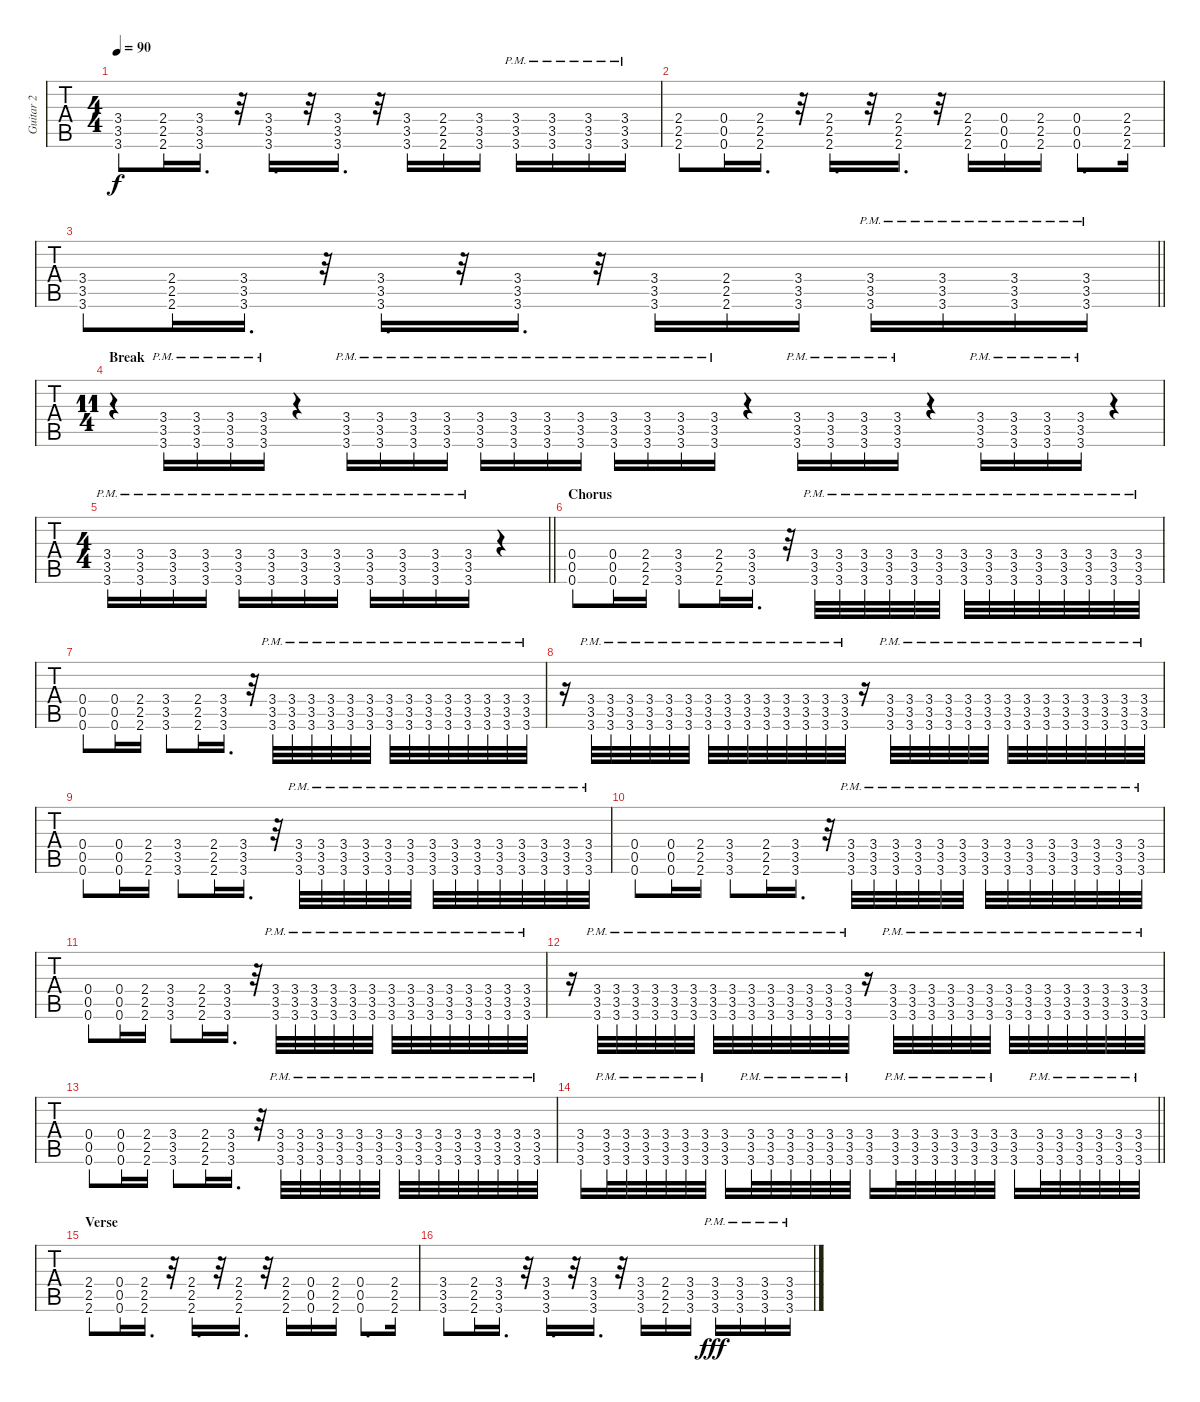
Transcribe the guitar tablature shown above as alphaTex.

\track ("Guitar 2" "Guitar 2") {instrument overdrivenguitar}
\staff {tabs}
\tuning (Db4 Ab3 E3 B2 Gb2 B1) {hide}
\ts (4 4)
\tempo 90
\clef g2
\ks c
(3.4 3.5 3.6).8{dy f} (2.4 2.5 2.6).16 (3.4 3.5 3.6).16{d} r.32 (3.4 3.5 3.6).16{d} r.32 (3.4 3.5 3.6).16{d} r.32 (3.4 3.5 3.6).16 (2.4 2.5 2.6).16 (3.4 3.5 3.6).16 (3.4{pm} 3.5{pm} 3.6{pm}).16 (3.4{pm} 3.5{pm} 3.6{pm}).16 (3.4{pm} 3.5{pm} 3.6{pm}).16 (3.4{pm} 3.5{pm} 3.6{pm}).16 |
(2.4 2.5 2.6).8 (0.4 0.5 0.6).16 (2.4 2.5 2.6).16{d} r.32 (2.4 2.5 2.6).16{d} r.32 (2.4 2.5 2.6).16{d} r.32 (2.4 2.5 2.6).16 (0.4 0.5 0.6).16 (2.4 2.5 2.6).16 (0.4 0.5 0.6).8{d} (2.4 2.5 2.6).16 |
\barLineRight lightlight
(3.4 3.5 3.6).8 (2.4 2.5 2.6).16 (3.4 3.5 3.6).16{d} r.32 (3.4 3.5 3.6).16{d} r.32 (3.4 3.5 3.6).16{d} r.32 (3.4 3.5 3.6).16 (2.4 2.5 2.6).16 (3.4 3.5 3.6).16 (3.4{pm} 3.5{pm} 3.6{pm}).16 (3.4{pm} 3.5{pm} 3.6{pm}).16 (3.4{pm} 3.5{pm} 3.6{pm}).16 (3.4{pm} 3.5{pm} 3.6{pm}).16 |
\ts (11 4)
\section ("" "Break")
r.4 (3.4{pm} 3.5{pm} 3.6{pm}).16 (3.4{pm} 3.5{pm} 3.6{pm}).16 (3.4{pm} 3.5{pm} 3.6{pm}).16 (3.4{pm} 3.5{pm} 3.6{pm}).16 r.4 (3.4{pm} 3.5{pm} 3.6{pm}).16 (3.4{pm} 3.5{pm} 3.6{pm}).16 (3.4{pm} 3.5{pm} 3.6{pm}).16 (3.4{pm} 3.5{pm} 3.6{pm}).16 (3.4{pm} 3.5{pm} 3.6{pm}).16 (3.4{pm} 3.5{pm} 3.6{pm}).16 (3.4{pm} 3.5{pm} 3.6{pm}).16 (3.4{pm} 3.5{pm} 3.6{pm}).16 (3.4{pm} 3.5{pm} 3.6{pm}).16 (3.4{pm} 3.5{pm} 3.6{pm}).16 (3.4{pm} 3.5{pm} 3.6{pm}).16 (3.4{pm} 3.5{pm} 3.6{pm}).16 r.4 (3.4{pm} 3.5{pm} 3.6{pm}).16 (3.4{pm} 3.5{pm} 3.6{pm}).16 (3.4{pm} 3.5{pm} 3.6{pm}).16 (3.4{pm} 3.5{pm} 3.6{pm}).16 r.4 (3.4{pm} 3.5{pm} 3.6{pm}).16 (3.4{pm} 3.5{pm} 3.6{pm}).16 (3.4{pm} 3.5{pm} 3.6{pm}).16 (3.4{pm} 3.5{pm} 3.6{pm}).16 r.4 |
\ts (4 4)
\barLineRight lightlight
(3.4{pm} 3.5{pm} 3.6{pm}).16 (3.4{pm} 3.5{pm} 3.6{pm}).16 (3.4{pm} 3.5{pm} 3.6{pm}).16 (3.4{pm} 3.5{pm} 3.6{pm}).16 (3.4{pm} 3.5{pm} 3.6{pm}).16 (3.4{pm} 3.5{pm} 3.6{pm}).16 (3.4{pm} 3.5{pm} 3.6{pm}).16 (3.4{pm} 3.5{pm} 3.6{pm}).16 (3.4{pm} 3.5{pm} 3.6{pm}).16 (3.4{pm} 3.5{pm} 3.6{pm}).16 (3.4{pm} 3.5{pm} 3.6{pm}).16 (3.4{pm} 3.5{pm} 3.6{pm}).16 r.4 |
\section ("" "Chorus")
(0.4 0.5 0.6).8 (0.4 0.5 0.6).16 (2.4 2.5 2.6).16 (3.4 3.5 3.6).8 (2.4 2.5 2.6).16 (3.4 3.5 3.6).16{d} r.32 (3.4{pm} 3.5{pm} 3.6{pm}).32 (3.4{pm} 3.5{pm} 3.6{pm}).32 (3.4{pm} 3.5{pm} 3.6{pm}).32 (3.4{pm} 3.5{pm} 3.6{pm}).32 (3.4{pm} 3.5{pm} 3.6{pm}).32 (3.4{pm} 3.5{pm} 3.6{pm}).32 (3.4{pm} 3.5{pm} 3.6{pm}).32 (3.4{pm} 3.5{pm} 3.6{pm}).32 (3.4{pm} 3.5{pm} 3.6{pm}).32 (3.4{pm} 3.5{pm} 3.6{pm}).32 (3.4{pm} 3.5{pm} 3.6{pm}).32 (3.4{pm} 3.5{pm} 3.6{pm}).32 (3.4{pm} 3.5{pm} 3.6{pm}).32 (3.4{pm} 3.5{pm} 3.6{pm}).32 |
(0.4 0.5 0.6).8 (0.4 0.5 0.6).16 (2.4 2.5 2.6).16 (3.4 3.5 3.6).8 (2.4 2.5 2.6).16 (3.4 3.5 3.6).16{d} r.32 (3.4{pm} 3.5{pm} 3.6{pm}).32 (3.4{pm} 3.5{pm} 3.6{pm}).32 (3.4{pm} 3.5{pm} 3.6{pm}).32 (3.4{pm} 3.5{pm} 3.6{pm}).32 (3.4{pm} 3.5{pm} 3.6{pm}).32 (3.4{pm} 3.5{pm} 3.6{pm}).32 (3.4{pm} 3.5{pm} 3.6{pm}).32 (3.4{pm} 3.5{pm} 3.6{pm}).32 (3.4{pm} 3.5{pm} 3.6{pm}).32 (3.4{pm} 3.5{pm} 3.6{pm}).32 (3.4{pm} 3.5{pm} 3.6{pm}).32 (3.4{pm} 3.5{pm} 3.6{pm}).32 (3.4{pm} 3.5{pm} 3.6{pm}).32 (3.4{pm} 3.5{pm} 3.6{pm}).32 |
r.16 (3.4{pm} 3.5{pm} 3.6{pm}).32 (3.4{pm} 3.5{pm} 3.6{pm}).32 (3.4{pm} 3.5{pm} 3.6{pm}).32 (3.4{pm} 3.5{pm} 3.6{pm}).32 (3.4{pm} 3.5{pm} 3.6{pm}).32 (3.4{pm} 3.5{pm} 3.6{pm}).32 (3.4{pm} 3.5{pm} 3.6{pm}).32 (3.4{pm} 3.5{pm} 3.6{pm}).32 (3.4{pm} 3.5{pm} 3.6{pm}).32 (3.4{pm} 3.5{pm} 3.6{pm}).32 (3.4{pm} 3.5{pm} 3.6{pm}).32 (3.4{pm} 3.5{pm} 3.6{pm}).32 (3.4{pm} 3.5{pm} 3.6{pm}).32 (3.4{pm} 3.5{pm} 3.6{pm}).32 r.16 (3.4{pm} 3.5{pm} 3.6{pm}).32 (3.4{pm} 3.5{pm} 3.6{pm}).32 (3.4{pm} 3.5{pm} 3.6{pm}).32 (3.4{pm} 3.5{pm} 3.6{pm}).32 (3.4{pm} 3.5{pm} 3.6{pm}).32 (3.4{pm} 3.5{pm} 3.6{pm}).32 (3.4{pm} 3.5{pm} 3.6{pm}).32 (3.4{pm} 3.5{pm} 3.6{pm}).32 (3.4{pm} 3.5{pm} 3.6{pm}).32 (3.4{pm} 3.5{pm} 3.6{pm}).32 (3.4{pm} 3.5{pm} 3.6{pm}).32 (3.4{pm} 3.5{pm} 3.6{pm}).32 (3.4{pm} 3.5{pm} 3.6{pm}).32 (3.4{pm} 3.5{pm} 3.6{pm}).32 |
(0.4 0.5 0.6).8 (0.4 0.5 0.6).16 (2.4 2.5 2.6).16 (3.4 3.5 3.6).8 (2.4 2.5 2.6).16 (3.4 3.5 3.6).16{d} r.32 (3.4{pm} 3.5{pm} 3.6{pm}).32 (3.4{pm} 3.5{pm} 3.6{pm}).32 (3.4{pm} 3.5{pm} 3.6{pm}).32 (3.4{pm} 3.5{pm} 3.6{pm}).32 (3.4{pm} 3.5{pm} 3.6{pm}).32 (3.4{pm} 3.5{pm} 3.6{pm}).32 (3.4{pm} 3.5{pm} 3.6{pm}).32 (3.4{pm} 3.5{pm} 3.6{pm}).32 (3.4{pm} 3.5{pm} 3.6{pm}).32 (3.4{pm} 3.5{pm} 3.6{pm}).32 (3.4{pm} 3.5{pm} 3.6{pm}).32 (3.4{pm} 3.5{pm} 3.6{pm}).32 (3.4{pm} 3.5{pm} 3.6{pm}).32 (3.4{pm} 3.5{pm} 3.6{pm}).32 |
(0.4 0.5 0.6).8 (0.4 0.5 0.6).16 (2.4 2.5 2.6).16 (3.4 3.5 3.6).8 (2.4 2.5 2.6).16 (3.4 3.5 3.6).16{d} r.32 (3.4{pm} 3.5{pm} 3.6{pm}).32 (3.4{pm} 3.5{pm} 3.6{pm}).32 (3.4{pm} 3.5{pm} 3.6{pm}).32 (3.4{pm} 3.5{pm} 3.6{pm}).32 (3.4{pm} 3.5{pm} 3.6{pm}).32 (3.4{pm} 3.5{pm} 3.6{pm}).32 (3.4{pm} 3.5{pm} 3.6{pm}).32 (3.4{pm} 3.5{pm} 3.6{pm}).32 (3.4{pm} 3.5{pm} 3.6{pm}).32 (3.4{pm} 3.5{pm} 3.6{pm}).32 (3.4{pm} 3.5{pm} 3.6{pm}).32 (3.4{pm} 3.5{pm} 3.6{pm}).32 (3.4{pm} 3.5{pm} 3.6{pm}).32 (3.4{pm} 3.5{pm} 3.6{pm}).32 |
(0.4 0.5 0.6).8 (0.4 0.5 0.6).16 (2.4 2.5 2.6).16 (3.4 3.5 3.6).8 (2.4 2.5 2.6).16 (3.4 3.5 3.6).16{d} r.32 (3.4{pm} 3.5{pm} 3.6{pm}).32 (3.4{pm} 3.5{pm} 3.6{pm}).32 (3.4{pm} 3.5{pm} 3.6{pm}).32 (3.4{pm} 3.5{pm} 3.6{pm}).32 (3.4{pm} 3.5{pm} 3.6{pm}).32 (3.4{pm} 3.5{pm} 3.6{pm}).32 (3.4{pm} 3.5{pm} 3.6{pm}).32 (3.4{pm} 3.5{pm} 3.6{pm}).32 (3.4{pm} 3.5{pm} 3.6{pm}).32 (3.4{pm} 3.5{pm} 3.6{pm}).32 (3.4{pm} 3.5{pm} 3.6{pm}).32 (3.4{pm} 3.5{pm} 3.6{pm}).32 (3.4{pm} 3.5{pm} 3.6{pm}).32 (3.4{pm} 3.5{pm} 3.6{pm}).32 |
r.16 (3.4{pm} 3.5{pm} 3.6{pm}).32 (3.4{pm} 3.5{pm} 3.6{pm}).32 (3.4{pm} 3.5{pm} 3.6{pm}).32 (3.4{pm} 3.5{pm} 3.6{pm}).32 (3.4{pm} 3.5{pm} 3.6{pm}).32 (3.4{pm} 3.5{pm} 3.6{pm}).32 (3.4{pm} 3.5{pm} 3.6{pm}).32 (3.4{pm} 3.5{pm} 3.6{pm}).32 (3.4{pm} 3.5{pm} 3.6{pm}).32 (3.4{pm} 3.5{pm} 3.6{pm}).32 (3.4{pm} 3.5{pm} 3.6{pm}).32 (3.4{pm} 3.5{pm} 3.6{pm}).32 (3.4{pm} 3.5{pm} 3.6{pm}).32 (3.4{pm} 3.5{pm} 3.6{pm}).32 r.16 (3.4{pm} 3.5{pm} 3.6{pm}).32 (3.4{pm} 3.5{pm} 3.6{pm}).32 (3.4{pm} 3.5{pm} 3.6{pm}).32 (3.4{pm} 3.5{pm} 3.6{pm}).32 (3.4{pm} 3.5{pm} 3.6{pm}).32 (3.4{pm} 3.5{pm} 3.6{pm}).32 (3.4{pm} 3.5{pm} 3.6{pm}).32 (3.4{pm} 3.5{pm} 3.6{pm}).32 (3.4{pm} 3.5{pm} 3.6{pm}).32 (3.4{pm} 3.5{pm} 3.6{pm}).32 (3.4{pm} 3.5{pm} 3.6{pm}).32 (3.4{pm} 3.5{pm} 3.6{pm}).32 (3.4{pm} 3.5{pm} 3.6{pm}).32 (3.4{pm} 3.5{pm} 3.6{pm}).32 |
(0.4 0.5 0.6).8 (0.4 0.5 0.6).16 (2.4 2.5 2.6).16 (3.4 3.5 3.6).8 (2.4 2.5 2.6).16 (3.4 3.5 3.6).16{d} r.32 (3.4{pm} 3.5{pm} 3.6{pm}).32 (3.4{pm} 3.5{pm} 3.6{pm}).32 (3.4{pm} 3.5{pm} 3.6{pm}).32 (3.4{pm} 3.5{pm} 3.6{pm}).32 (3.4{pm} 3.5{pm} 3.6{pm}).32 (3.4{pm} 3.5{pm} 3.6{pm}).32 (3.4{pm} 3.5{pm} 3.6{pm}).32 (3.4{pm} 3.5{pm} 3.6{pm}).32 (3.4{pm} 3.5{pm} 3.6{pm}).32 (3.4{pm} 3.5{pm} 3.6{pm}).32 (3.4{pm} 3.5{pm} 3.6{pm}).32 (3.4{pm} 3.5{pm} 3.6{pm}).32 (3.4{pm} 3.5{pm} 3.6{pm}).32 (3.4{pm} 3.5{pm} 3.6{pm}).32 |
\barLineRight lightlight
(3.4 3.5 3.6).16 (3.4{pm} 3.5{pm} 3.6{pm}).32 (3.4{pm} 3.5{pm} 3.6{pm}).32 (3.4{pm} 3.5{pm} 3.6{pm}).32 (3.4{pm} 3.5{pm} 3.6{pm}).32 (3.4{pm} 3.5{pm} 3.6{pm}).32 (3.4{pm} 3.5{pm} 3.6{pm}).32 (3.4 3.5 3.6).16 (3.4{pm} 3.5{pm} 3.6{pm}).32 (3.4{pm} 3.5{pm} 3.6{pm}).32 (3.4{pm} 3.5{pm} 3.6{pm}).32 (3.4{pm} 3.5{pm} 3.6{pm}).32 (3.4{pm} 3.5{pm} 3.6{pm}).32 (3.4{pm} 3.5{pm} 3.6{pm}).32 (3.4 3.5 3.6).16 (3.4{pm} 3.5{pm} 3.6{pm}).32 (3.4{pm} 3.5{pm} 3.6{pm}).32 (3.4{pm} 3.5{pm} 3.6{pm}).32 (3.4{pm} 3.5{pm} 3.6{pm}).32 (3.4{pm} 3.5{pm} 3.6{pm}).32 (3.4{pm} 3.5{pm} 3.6{pm}).32 (3.4 3.5 3.6).16 (3.4{pm} 3.5{pm} 3.6{pm}).32 (3.4{pm} 3.5{pm} 3.6{pm}).32 (3.4{pm} 3.5{pm} 3.6{pm}).32 (3.4{pm} 3.5{pm} 3.6{pm}).32 (3.4{pm} 3.5{pm} 3.6{pm}).32 (3.4{pm} 3.5{pm} 3.6{pm}).32 |
\section ("" "Verse")
(2.4 2.5 2.6).8 (0.4 0.5 0.6).16 (2.4 2.5 2.6).16{d} r.32 (2.4 2.5 2.6).16{d} r.32 (2.4 2.5 2.6).16{d} r.32 (2.4 2.5 2.6).16 (0.4 0.5 0.6).16 (2.4 2.5 2.6).16 (0.4 0.5 0.6).8{d} (2.4 2.5 2.6).16 |
(3.4 3.5 3.6).8 (2.4 2.5 2.6).16 (3.4 3.5 3.6).16{d} r.32 (3.4 3.5 3.6).16{d} r.32 (3.4 3.5 3.6).16{d} r.32 (3.4 3.5 3.6).16 (2.4 2.5 2.6).16 (3.4 3.5 3.6).16 (3.4{pm} 3.5{pm} 3.6{pm}).16{dy fff} (3.4{pm} 3.5{pm} 3.6{pm}).16 (3.4{pm} 3.5{pm} 3.6{pm}).16 (3.4{pm} 3.5{pm} 3.6{pm}).16
